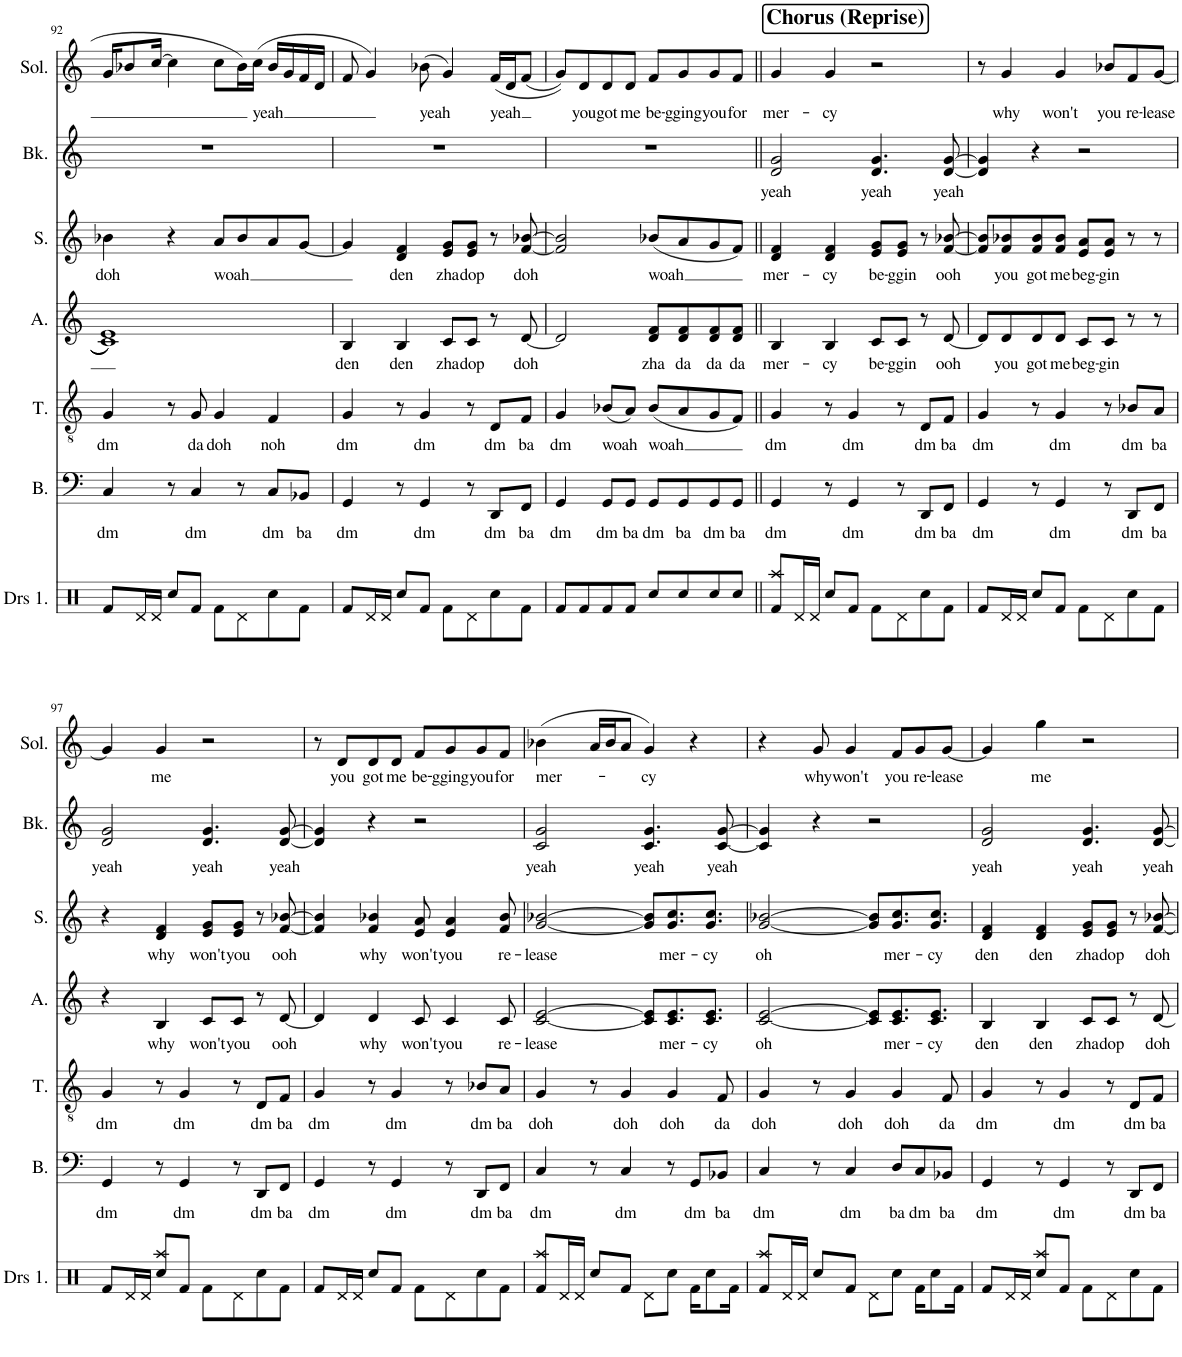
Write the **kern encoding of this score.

**kern	**text	**kern	**text	**kern	**text	**kern	**text	**kern	**text	**kern	**text
*part6	*part6	*part5	*part5	*part4	*part4	*part3	*part3	*part2	*part2	*part1	*part1
*staff6	*staff6	*staff5	*staff5	*staff4	*staff4	*staff3	*staff3	*staff2	*staff2	*staff1	*staff1
*I"Bass	*	*I"Tenor	*	*I"Alto	*	*I"Soprano	*	*I"Backup	*	*I"Solo	*
*I'B.	*	*I'T.	*	*I'A.	*	*I'S.	*	*I'Bk.	*	*I'Sol.	*
!!LO:PB:g=z
*clefF4	*	*clefGv2	*	*clefG2	*	*clefG2	*	*clefG2	*	*clefG2	*
*k[]	*	*k[]	*	*k[]	*	*k[]	*	*k[]	*	*k[]	*
*M4/4	*	*M4/4	*	*M4/4	*	*M4/4	*	*M4/4	*	*M4/4	*
=92	=92	=92	=92	=92	=92	=92	=92	=92	=92	=92	=92
!	!LO:LY:b	!	!LO:LY:b	!	!	!	!LO:LY:b	!	!	!	!
4C/	dm	4G/	dm	1c 1e	.	4b-X\	doh	1r	.	16g/KL	.
.	.	.	.	.	.	.	.	.	.	8b-X/	.
.	.	.	.	.	.	.	.	.	.	[16cc/Jk	.
8r	.	8r	.	.	.	4r	.	.	.	4cc\]	.
!	!LO:LY:b	!	!LO:LY:b	!	!	!	!	!	!	!	!
4C/	dm	8G/	da	.	.	.	.	.	.	.	.
!	!	!	!LO:LY:b	!	!	!	!LO:LY:b	!	!	!	!
.	.	4G/	doh	.	.	8a/L	woah	.	.	8cc\L	.
8r	.	.	.	.	.	8b-/	.	.	.	16b-\L	.
!	!	!	!	!	!	!	!	!	!	!	!LO:LY:b
.	.	.	.	.	.	.	.	.	.	(16cc\JJ	yeah
!	!LO:LY:b	!	!LO:LY:b	!	!	!	!	!	!	!	!
8C/L	dm	4F/	noh	.	.	8a/	.	.	.	16b-/LL	.
.	.	.	.	.	.	.	.	.	.	16g/	.
!	!LO:LY:b	!	!	!	!	!	!	!	!	!	!
8BB-X/J	ba	.	.	.	.	[8g/J	.	.	.	16f/	.
.	.	.	.	.	.	.	.	.	.	16d/JJ	.
=93	=93	=93	=93	=93	=93	=93	=93	=93	=93	=93	=93
!	!LO:LY:b	!	!LO:LY:b	!	!LO:LY:b	!	!	!	!	!	!
4GG/	dm	4G/	dm	4B/	den	4g/]	.	1r	.	8f/	.
.	.	.	.	.	.	.	.	.	.	4g/)	.
!	!	!	!	!	!LO:LY:b	!	!LO:LY:b	!	!	!	!
8r	.	8r	.	4B/	den	4d/ 4f/	den	.	.	.	.
!	!LO:LY:b	!	!LO:LY:b	!	!	!	!	!	!	!	!LO:LY:b
4GG/	dm	4G/	dm	.	.	.	.	.	.	(8b-X\	yeah
!	!	!	!	!	!LO:LY:b	!	!LO:LY:b	!	!	!	!
.	.	.	.	8c/L	zha	8e/ 8g/L	zha	.	.	4g/)	.
!	!	!	!	!	!LO:LY:b	!	!LO:LY:b	!	!	!	!
8r	.	8r	.	8c/J	dop	8e/ 8g/J	dop	.	.	.	.
!	!LO:LY:b	!	!LO:LY:b	!	!	!	!	!	!	!	!LO:LY:b
8DD/L	dm	8D/L	dm	8r	.	8r	.	.	.	(16f/LL	yeah
.	.	.	.	.	.	.	.	.	.	16d/J	.
!	!LO:LY:b	!	!LO:LY:b	!	!LO:LY:b	!	!LO:LY:b	!	!	!	!
8FF/J	ba	8F/J	ba	[8d/	doh	[8f/ [8b-X/	doh	.	.	(8f/J	.
=94	=94	=94	=94	=94	=94	=94	=94	=94	=94	=94	=94
!	!LO:LY:b	!	!LO:LY:b	!	!	!	!	!	!	!	!
4GG/	dm	4G/	dm	2d/]	.	2f/] 2b-/]	.	1r	.	8g/L))	.
!	!	!	!	!	!	!	!	!	!	!	!LO:LY:b
.	.	.	.	.	.	.	.	.	.	8d/	you
!	!LO:LY:b	!	!LO:LY:b	!	!	!	!	!	!	!	!LO:LY:b
8GG/L	dm	(8B-X/L	woah	.	.	.	.	.	.	8d/	got
!	!LO:LY:b	!	!	!	!	!	!	!	!	!	!LO:LY:b
8GG/J	ba	8A/J)	.	.	.	.	.	.	.	8d/J	me
!	!LO:LY:b	!	!LO:LY:b	!	!LO:LY:b	!	!LO:LY:b	!	!	!	!LO:LY:b
8GG/L	dm	(8B-/L	woah	8d/ 8f/L	zha	(8b-X/L	woah	.	.	8f/L	be-
!	!LO:LY:b	!	!	!	!LO:LY:b	!	!	!	!	!	!LO:LY:b
8GG/	ba	8A/	.	8d/ 8f/	da	8a/	.	.	.	8g/	-gging
!	!LO:LY:b	!	!	!	!LO:LY:b	!	!	!	!	!	!LO:LY:b
8GG/	dm	8G/	.	8d/ 8f/	da	8g/	.	.	.	8g/	you
!	!LO:LY:b	!	!	!	!LO:LY:b	!	!	!	!	!	!LO:LY:b
8GG/J	ba	8F/J)	.	8d/ 8f/J	da	8f/J)	.	.	.	8f/J	for
!!LO:REH:place=s1:a:B:cj:fs=14:t=Chorus (Reprise)
=95||	=95||	=95||	=95||	=95||	=95||	=95||	=95||	=95||	=95||	=95||	=95||
!	!LO:LY:b	!	!LO:LY:b	!	!LO:LY:b	!	!LO:LY:b	!	!LO:LY:b	!	!LO:LY:b
4GG/	dm	4G/	dm	4B/	mer-	4d/ 4f/	mer-	2d/ 2g/	yeah	4g/	mer-
!	!	!	!	!	!LO:LY:b	!	!LO:LY:b	!	!	!	!LO:LY:b
8r	.	8r	.	4B/	-cy	4d/ 4f/	-cy	.	.	4g/	-cy
!	!LO:LY:b	!	!LO:LY:b	!	!	!	!	!	!	!	!
4GG/	dm	4G/	dm	.	.	.	.	.	.	.	.
!	!	!	!	!	!LO:LY:b	!	!LO:LY:b	!	!LO:LY:b	!	!
.	.	.	.	8c/L	be-	8e/ 8g/L	be-	4.d/ 4.g/	yeah	2r	.
!	!	!	!	!	!LO:LY:b	!	!LO:LY:b	!	!	!	!
8r	.	8r	.	8c/J	-ggin	8e/ 8g/J	-ggin	.	.	.	.
!	!LO:LY:b	!	!LO:LY:b	!	!	!	!	!	!	!	!
8DD/L	dm	8D/L	dm	8r	.	8r	.	.	.	.	.
!	!LO:LY:b	!	!LO:LY:b	!	!LO:LY:b	!	!LO:LY:b	!	!LO:LY:b	!	!
8FF/J	ba	8F/J	ba	[8d/	ooh	[8f/ [8b-X/	ooh	[8d/ [8g/	yeah	.	.
=96	=96	=96	=96	=96	=96	=96	=96	=96	=96	=96	=96
!	!LO:LY:b	!	!LO:LY:b	!	!	!	!	!	!	!	!
4GG/	dm	4G/	dm	8d/L]	.	8f/] 8b-/]L	.	4d/] 4g/]	.	8r	.
!	!	!	!	!	!LO:LY:b	!	!LO:LY:b	!	!	!	!LO:LY:b
.	.	.	.	8d/	you	8f/ 8b-X/	you	.	.	4g/	why
!	!	!	!	!	!LO:LY:b	!	!LO:LY:b	!	!	!	!
8r	.	8r	.	8d/	got	8f/ 8b-/	got	4r	.	.	.
!	!LO:LY:b	!	!LO:LY:b	!	!LO:LY:b	!	!LO:LY:b	!	!	!	!LO:LY:b
4GG/	dm	4G/	dm	8d/J	me	8f/ 8b-/J	me	.	.	4g/	won't
!	!	!	!	!	!LO:LY:b	!	!LO:LY:b	!	!	!	!
.	.	.	.	8c/L	beg-	8e/ 8a/L	beg-	2r	.	.	.
!	!	!	!	!	!LO:LY:b	!	!LO:LY:b	!	!	!	!LO:LY:b
8r	.	8r	.	8c/J	gin	8e/ 8a/J	gin	.	.	8b-X/L	you
!	!LO:LY:b	!	!LO:LY:b	!	!	!	!	!	!	!	!LO:LY:b
8DD/L	dm	8B-X/L	dm	8r	.	8r	.	.	.	8f/	re-
!	!LO:LY:b	!	!LO:LY:b	!	!	!	!	!	!	!	!LO:LY:b
8FF/J	ba	8A/J	ba	8r	.	8r	.	.	.	[8g/J	-lease
!!LO:LB:g=z
=97	=97	=97	=97	=97	=97	=97	=97	=97	=97	=97	=97
!	!LO:LY:b	!	!LO:LY:b	!	!	!	!	!	!LO:LY:b	!	!
4GG/	dm	4G/	dm	4r	.	4r	.	2d/ 2g/	yeah	4g/]	.
!	!	!	!	!	!LO:LY:b	!	!LO:LY:b	!	!	!	!LO:LY:b
8r	.	8r	.	4B/	why	4d/ 4f/	why	.	.	4g/	me
!	!LO:LY:b	!	!LO:LY:b	!	!	!	!	!	!	!	!
4GG/	dm	4G/	dm	.	.	.	.	.	.	.	.
!	!	!	!	!	!LO:LY:b	!	!LO:LY:b	!	!LO:LY:b	!	!
.	.	.	.	8c/L	won't	8e/ 8g/L	won't	4.d/ 4.g/	yeah	2r	.
!	!	!	!	!	!LO:LY:b	!	!LO:LY:b	!	!	!	!
8r	.	8r	.	8c/J	you	8e/ 8g/J	you	.	.	.	.
!	!LO:LY:b	!	!LO:LY:b	!	!	!	!	!	!	!	!
8DD/L	dm	8D/L	dm	8r	.	8r	.	.	.	.	.
!	!LO:LY:b	!	!LO:LY:b	!	!LO:LY:b	!	!LO:LY:b	!	!LO:LY:b	!	!
8FF/J	ba	8F/J	ba	[8d/	ooh	[8f/ [8b-X/	ooh	[8d/ [8g/	yeah	.	.
=98	=98	=98	=98	=98	=98	=98	=98	=98	=98	=98	=98
!	!LO:LY:b	!	!LO:LY:b	!	!	!	!	!	!	!	!
4GG/	dm	4G/	dm	4d/]	.	4f/] 4b-/]	.	4d/] 4g/]	.	8r	.
!	!	!	!	!	!	!	!	!	!	!	!LO:LY:b
.	.	.	.	.	.	.	.	.	.	8d/L	you
!	!	!	!	!	!LO:LY:b	!	!LO:LY:b	!	!	!	!LO:LY:b
8r	.	8r	.	4d/	why	4f/ 4b-X/	why	4r	.	8d/	got
!	!LO:LY:b	!	!LO:LY:b	!	!	!	!	!	!	!	!LO:LY:b
4GG/	dm	4G/	dm	.	.	.	.	.	.	8d/J	me
!	!	!	!	!	!LO:LY:b	!	!LO:LY:b	!	!	!	!LO:LY:b
.	.	.	.	8c/	won't	8e/ 8a/	won't	2r	.	8f/L	be-
!	!	!	!	!	!LO:LY:b	!	!LO:LY:b	!	!	!	!LO:LY:b
8r	.	8r	.	4c/	you	4e/ 4a/	you	.	.	8g/	-gging
!	!LO:LY:b	!	!LO:LY:b	!	!	!	!	!	!	!	!LO:LY:b
8DD/L	dm	8B-X/L	dm	.	.	.	.	.	.	8g/	you
!	!LO:LY:b	!	!LO:LY:b	!	!LO:LY:b	!	!LO:LY:b	!	!	!	!LO:LY:b
8FF/J	ba	8A/J	ba	8c/	re-	8f/ 8b-/	re-	.	.	8f/J	for
=99	=99	=99	=99	=99	=99	=99	=99	=99	=99	=99	=99
!	!LO:LY:b	!	!LO:LY:b	!	!LO:LY:b	!	!LO:LY:b	!	!LO:LY:b	!	!LO:LY:b
4C/	dm	4G/	doh	[2c/ [2e/	-lease	[2g/ [2b-X/	-lease	2c/ 2g/	yeah	(4b-X\	mer-
8r	.	8r	.	.	.	.	.	.	.	16a/LL	.
.	.	.	.	.	.	.	.	.	.	16b-/J	.
!	!LO:LY:b	!	!LO:LY:b	!	!	!	!	!	!	!	!
4C/	dm	4G/	doh	.	.	.	.	.	.	8a/J	.
!	!	!	!	!	!	!	!	!	!LO:LY:b	!	!LO:LY:b
.	.	.	.	8c/] 8e/]L	.	8g/] 8b-/]L	.	4.c/ 4.g/	yeah	4g/)	-cy
!	!	!	!LO:LY:b	!	!LO:LY:b	!	!LO:LY:b	!	!	!	!
8r	.	4G/	doh	8.c/ 8.e/	mer-	8.g/ 8.cc/	mer-	.	.	.	.
!	!LO:LY:b	!	!	!	!	!	!	!	!	!	!
8GG/L	dm	.	.	.	.	.	.	.	.	4r	.
!	!	!	!	!	!LO:LY:b	!	!LO:LY:b	!	!	!	!
.	.	.	.	8.c/ 8.e/J	-cy	8.g/ 8.cc/J	-cy	.	.	.	.
!	!LO:LY:b	!	!LO:LY:b	!	!	!	!	!	!LO:LY:b	!	!
8BB-X/J	ba	8F/	da	.	.	.	.	[8c/ [8g/	yeah	.	.
=100	=100	=100	=100	=100	=100	=100	=100	=100	=100	=100	=100
!	!LO:LY:b	!	!LO:LY:b	!	!LO:LY:b	!	!LO:LY:b	!	!	!	!
4C/	dm	4G/	doh	[2c/ [2e/	oh	[2g/ [2b-X/	oh	4c/] 4g/]	.	4r	.
!	!	!	!	!	!	!	!	!	!	!	!LO:LY:b
8r	.	8r	.	.	.	.	.	4r	.	8g/	why
!	!LO:LY:b	!	!LO:LY:b	!	!	!	!	!	!	!	!LO:LY:b
4C/	dm	4G/	doh	.	.	.	.	.	.	4g/	won't
.	.	.	.	8c/] 8e/]L	.	8g/] 8b-/]L	.	2r	.	.	.
!	!LO:LY:b	!	!LO:LY:b	!	!LO:LY:b	!	!LO:LY:b	!	!	!	!LO:LY:b
8D/L	ba	4G/	doh	8.c/ 8.e/	mer-	8.g/ 8.cc/	mer-	.	.	8f/L	you
!	!LO:LY:b	!	!	!	!	!	!	!	!	!	!LO:LY:b
8C/	dm	.	.	.	.	.	.	.	.	8g/	re-
!	!	!	!	!	!LO:LY:b	!	!LO:LY:b	!	!	!	!
.	.	.	.	8.c/ 8.e/J	-cy	8.g/ 8.cc/J	-cy	.	.	.	.
!	!LO:LY:b	!	!LO:LY:b	!	!	!	!	!	!	!	!LO:LY:b
8BB-X/J	ba	8F/	da	.	.	.	.	.	.	[8g/J	-lease
=101	=101	=101	=101	=101	=101	=101	=101	=101	=101	=101	=101
!	!LO:LY:b	!	!LO:LY:b	!	!LO:LY:b	!	!LO:LY:b	!	!LO:LY:b	!	!
4GG/	dm	4G/	dm	4B/	den	4d/ 4f/	den	2d/ 2g/	yeah	4g/]	.
!	!	!	!	!	!LO:LY:b	!	!LO:LY:b	!	!	!	!LO:LY:b
8r	.	8r	.	4B/	den	4d/ 4f/	den	.	.	4gg\	me
!	!LO:LY:b	!	!LO:LY:b	!	!	!	!	!	!	!	!
4GG/	dm	4G/	dm	.	.	.	.	.	.	.	.
!	!	!	!	!	!LO:LY:b	!	!LO:LY:b	!	!LO:LY:b	!	!
.	.	.	.	8c/L	zha	8e/ 8g/L	zha	4.d/ 4.g/	yeah	2r	.
!	!	!	!	!	!LO:LY:b	!	!LO:LY:b	!	!	!	!
8r	.	8r	.	8c/J	dop	8e/ 8g/J	dop	.	.	.	.
!	!LO:LY:b	!	!LO:LY:b	!	!	!	!	!	!	!	!
8DD/L	dm	8D/L	dm	8r	.	8r	.	.	.	.	.
!	!LO:LY:b	!	!LO:LY:b	!	!LO:LY:b	!	!LO:LY:b	!	!LO:LY:b	!	!
8FF/J	ba	8F/J	ba	[8d/	doh	[8f/ [8b-X/	doh	[8d/ [8g/	yeah	.	.
=	=	=	=	=	=	=	=	=	=	=	=
*-	*-	*-	*-	*-	*-	*-	*-	*-	*-	*-	*-
